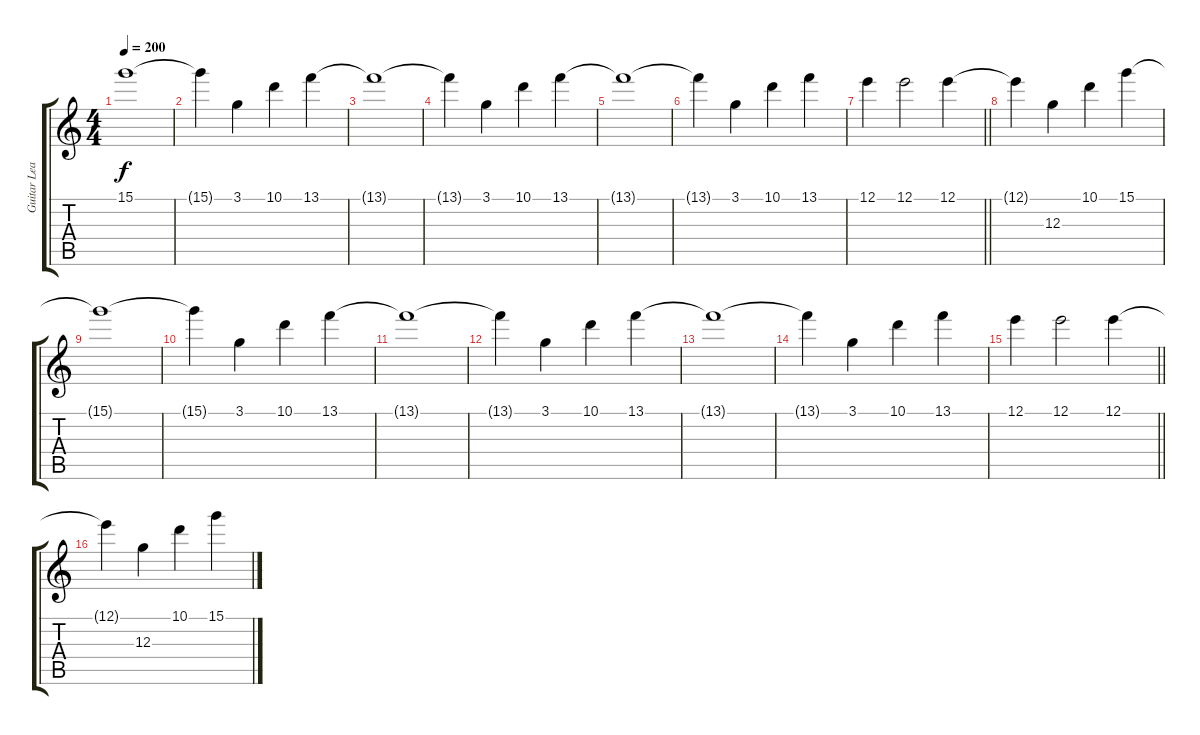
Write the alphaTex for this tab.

\track ("Guitar Lead" "Guitar Lea") {instrument electricguitarjazz}
\staff {score tabs}
\tuning (E4 B3 G3 D3 A2 E2) {hide}
\ts (4 4)
\tempo 200
\clef g2
\ks c
15.1{t}.1{dy f} |
15.1{t}.4 3.1.4 10.1.4 13.1.4 |
13.1{t}.1 |
13.1{t}.4 3.1.4 10.1.4 13.1.4 |
13.1{t}.1 |
13.1{t}.4 3.1.4 10.1.4 13.1.4 |
\barLineRight lightlight
12.1.4 12.1.2 12.1.4 |
12.1{t}.4 12.3.4 10.1.4 15.1.4 |
15.1{t}.1 |
15.1{t}.4 3.1.4 10.1.4 13.1.4 |
13.1{t}.1 |
13.1{t}.4 3.1.4 10.1.4 13.1.4 |
13.1{t}.1 |
13.1{t}.4 3.1.4 10.1.4 13.1.4 |
\barLineRight lightlight
12.1.4 12.1.2 12.1.4 |
12.1{t}.4 12.3.4 10.1.4 15.1.4
